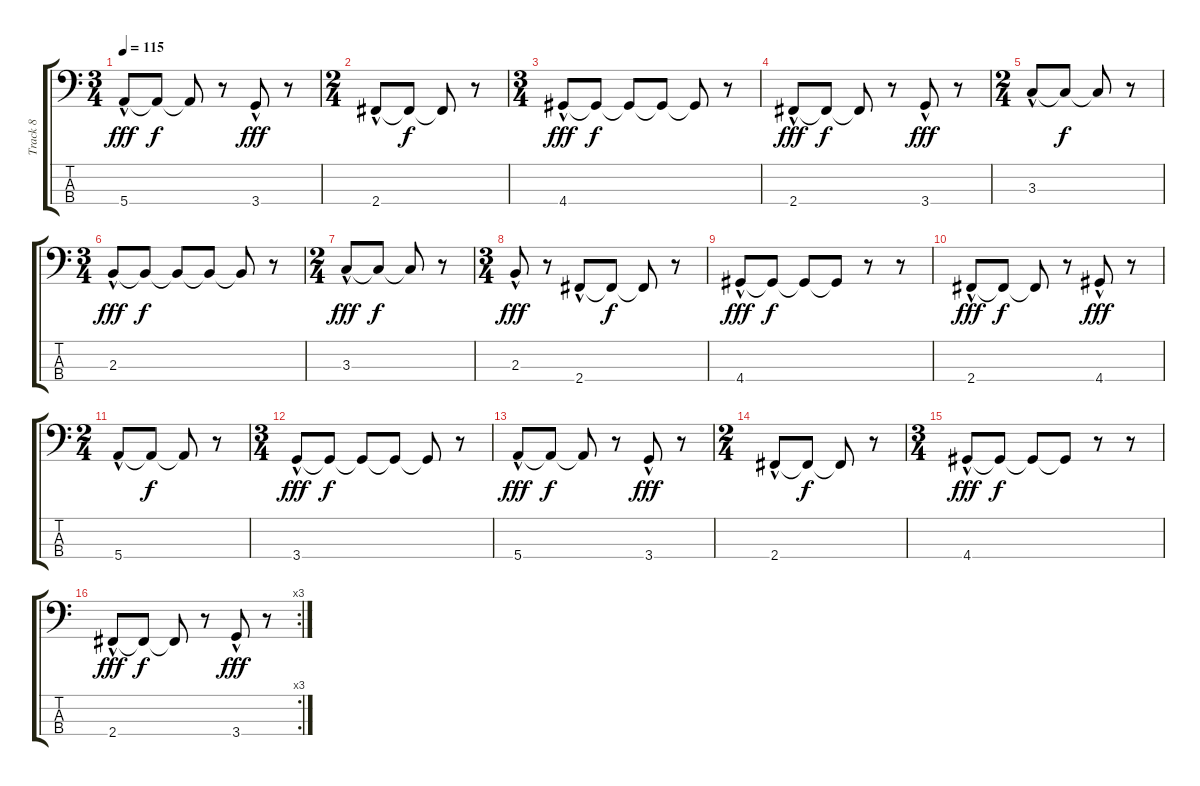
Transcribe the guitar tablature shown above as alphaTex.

\track ("Track 8" "Track 8") {instrument slapbass1}
\staff {score tabs}
\tuning (G2 D2 A1 E1) {hide}
\ts (3 4)
\tempo 115
\clef f4
\ks c
5.4{hac}.8{dy fff} 5.4{t}.8{dy f} 5.4{t}.8 r.8 3.4{hac}.8{dy fff} r.8 |
\ts (2 4)
2.4{hac}.8 2.4{t}.8{dy f} 2.4{t}.8 r.8 |
\ts (3 4)
4.4{hac}.8{dy fff} 4.4{t}.8{dy f} 4.4{t}.8 4.4{t}.8 4.4{t}.8 r.8 |
2.4{hac}.8{dy fff} 2.4{t}.8{dy f} 2.4{t}.8 r.8 3.4{hac}.8{dy fff} r.8 |
\ts (2 4)
3.3{hac}.8 3.3{t}.8{dy f} 3.3{t}.8 r.8 |
\ts (3 4)
2.3{hac}.8{dy fff} 2.3{t}.8{dy f} 2.3{t}.8 2.3{t}.8 2.3{t}.8 r.8 |
\ts (2 4)
3.3{hac}.8{dy fff} 3.3{t}.8{dy f} 3.3{t}.8 r.8 |
\ts (3 4)
2.3{hac}.8{dy fff} r.8 2.4{hac}.8 2.4{t}.8{dy f} 2.4{t}.8 r.8 |
4.4{hac}.8{dy fff} 4.4{t}.8{dy f} 4.4{t}.8 4.4{t}.8 r.8 r.8 |
2.4{hac}.8{dy fff} 2.4{t}.8{dy f} 2.4{t}.8 r.8 4.4{hac}.8{dy fff} r.8 |
\ts (2 4)
5.4{hac}.8 5.4{t}.8{dy f} 5.4{t}.8 r.8 |
\ts (3 4)
3.4{hac}.8{dy fff} 3.4{t}.8{dy f} 3.4{t}.8 3.4{t}.8 3.4{t}.8 r.8 |
5.4{hac}.8{dy fff} 5.4{t}.8{dy f} 5.4{t}.8 r.8 3.4{hac}.8{dy fff} r.8 |
\ts (2 4)
2.4{hac}.8 2.4{t}.8{dy f} 2.4{t}.8 r.8 |
\ts (3 4)
4.4{hac}.8{dy fff} 4.4{t}.8{dy f} 4.4{t}.8 4.4{t}.8 r.8 r.8 |
\rc 3
2.4{hac}.8{dy fff} 2.4{t}.8{dy f} 2.4{t}.8 r.8 3.4{hac}.8{dy fff} r.8
